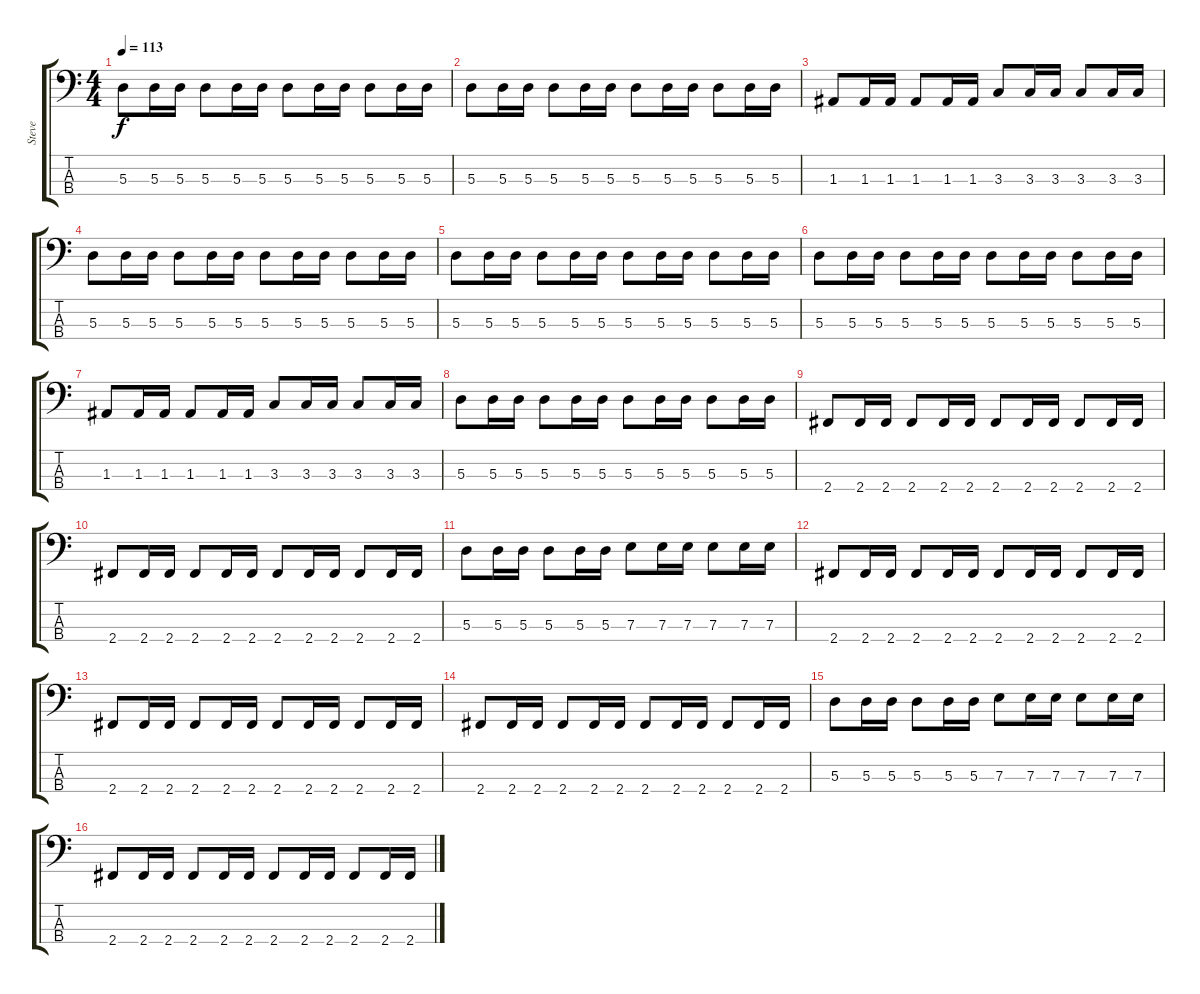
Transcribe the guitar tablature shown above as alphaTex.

\track ("Steve" "Steve") {instrument electricbassfinger}
\staff {score tabs}
\tuning (G2 D2 A1 E1) {hide}
\ts (4 4)
\tempo 113
\clef f4
\ks c
5.3.8{dy f instrument electricbassfinger} 5.3.16 5.3.16 5.3.8 5.3.16 5.3.16 5.3.8 5.3.16 5.3.16 5.3.8 5.3.16 5.3.16 |
5.3.8 5.3.16 5.3.16 5.3.8 5.3.16 5.3.16 5.3.8 5.3.16 5.3.16 5.3.8 5.3.16 5.3.16 |
1.3.8 1.3.16 1.3.16 1.3.8 1.3.16 1.3.16 3.3.8 3.3.16 3.3.16 3.3.8 3.3.16 3.3.16 |
5.3.8 5.3.16 5.3.16 5.3.8 5.3.16 5.3.16 5.3.8 5.3.16 5.3.16 5.3.8 5.3.16 5.3.16 |
5.3.8 5.3.16 5.3.16 5.3.8 5.3.16 5.3.16 5.3.8 5.3.16 5.3.16 5.3.8 5.3.16 5.3.16 |
5.3.8 5.3.16 5.3.16 5.3.8 5.3.16 5.3.16 5.3.8 5.3.16 5.3.16 5.3.8 5.3.16 5.3.16 |
1.3.8 1.3.16 1.3.16 1.3.8 1.3.16 1.3.16 3.3.8 3.3.16 3.3.16 3.3.8 3.3.16 3.3.16 |
5.3.8 5.3.16 5.3.16 5.3.8 5.3.16 5.3.16 5.3.8 5.3.16 5.3.16 5.3.8 5.3.16 5.3.16 |
2.4.8 2.4.16 2.4.16 2.4.8 2.4.16 2.4.16 2.4.8 2.4.16 2.4.16 2.4.8 2.4.16 2.4.16 |
2.4.8 2.4.16 2.4.16 2.4.8 2.4.16 2.4.16 2.4.8 2.4.16 2.4.16 2.4.8 2.4.16 2.4.16 |
5.3.8 5.3.16 5.3.16 5.3.8 5.3.16 5.3.16 7.3.8 7.3.16 7.3.16 7.3.8 7.3.16 7.3.16 |
2.4.8 2.4.16 2.4.16 2.4.8 2.4.16 2.4.16 2.4.8 2.4.16 2.4.16 2.4.8 2.4.16 2.4.16 |
2.4.8 2.4.16 2.4.16 2.4.8 2.4.16 2.4.16 2.4.8 2.4.16 2.4.16 2.4.8 2.4.16 2.4.16 |
2.4.8 2.4.16 2.4.16 2.4.8 2.4.16 2.4.16 2.4.8 2.4.16 2.4.16 2.4.8 2.4.16 2.4.16 |
5.3.8 5.3.16 5.3.16 5.3.8 5.3.16 5.3.16 7.3.8 7.3.16 7.3.16 7.3.8 7.3.16 7.3.16 |
2.4.8 2.4.16 2.4.16 2.4.8 2.4.16 2.4.16 2.4.8 2.4.16 2.4.16 2.4.8 2.4.16 2.4.16
